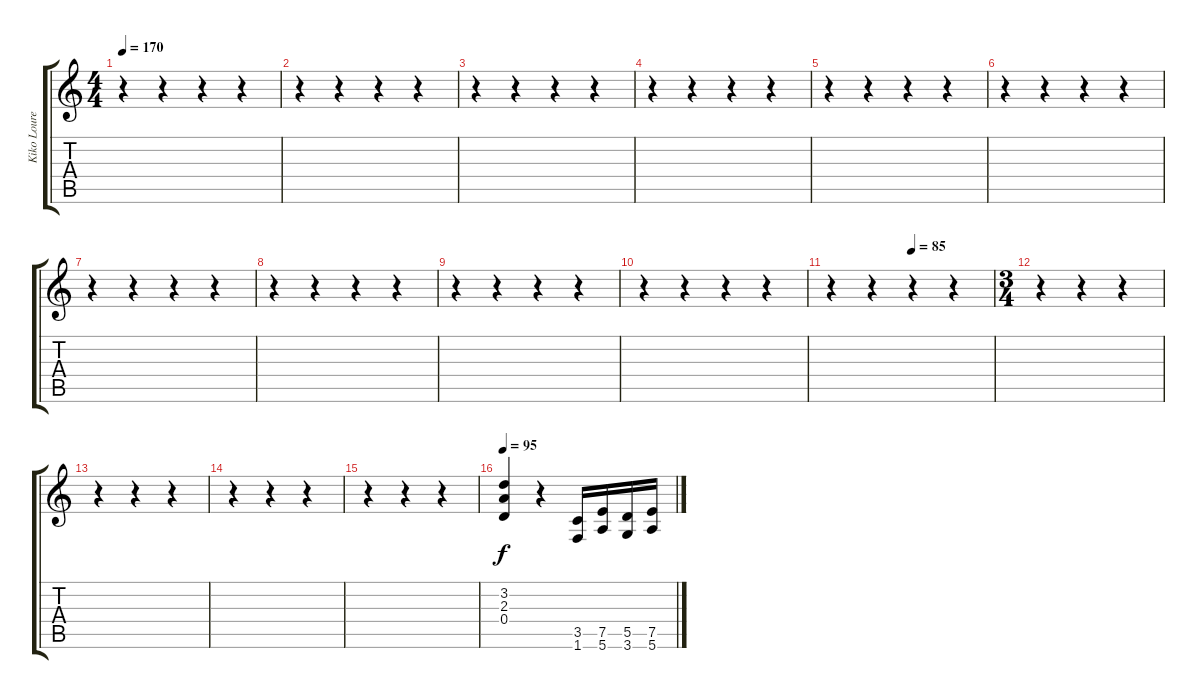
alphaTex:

\track ("Kiko Loureiro" "Kiko Loure") {instrument overdrivenguitar}
\staff {score tabs}
\tuning (E4 B3 G3 D3 A2 E2) {hide}
\ts (4 4)
\tempo 170
\clef g2
\ks c
r.4{dy f} r.4 r.4 r.4 |
r.4 r.4 r.4 r.4 |
r.4 r.4 r.4 r.4 |
r.4 r.4 r.4 r.4 |
r.4 r.4 r.4 r.4 |
r.4 r.4 r.4 r.4 |
r.4 r.4 r.4 r.4 |
r.4 r.4 r.4 r.4 |
r.4 r.4 r.4 r.4 |
r.4 r.4 r.4 r.4 |
\tempo (85 0.5)
r.4 r.4 r.4 r.4 |
\ts (3 4)
r.4 r.4 r.4 |
r.4 r.4 r.4 |
r.4 r.4 r.4 |
r.4 r.4 r.4 |
\tempo 95
(3.2 2.3 0.4).4 r.4 (3.5 1.6).16 (7.5 5.6).16 (5.5 3.6).16 (7.5 5.6).16
